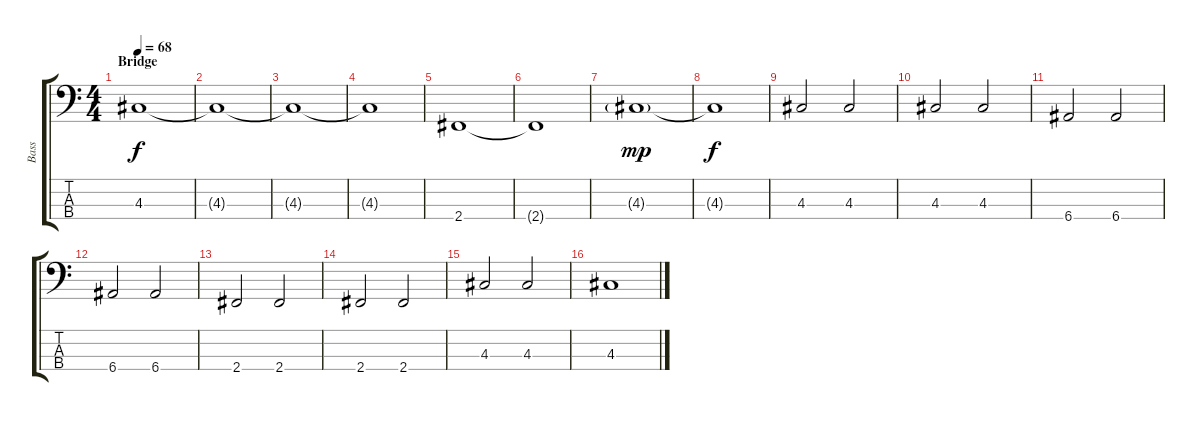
\track ("Bass" "Bass") {instrument electricbassfinger}
\staff {score tabs}
\tuning (G2 D2 A1 E1) {hide}
\ts (4 4)
\section ("" "Bridge")
\tempo 68
\clef f4
\ks c
4.3.1{dy f} |
4.3{t}.1 |
4.3{t}.1 |
4.3{t}.1 |
2.4.1 |
2.4{t}.1 |
4.3{g}.1{dy mp} |
4.3{t}.1{dy f} |
4.3.2 4.3.2 |
4.3.2 4.3.2 |
6.4.2 6.4.2 |
6.4.2 6.4.2 |
2.4.2 2.4.2 |
2.4.2 2.4.2 |
4.3.2 4.3.2 |
4.3.1
